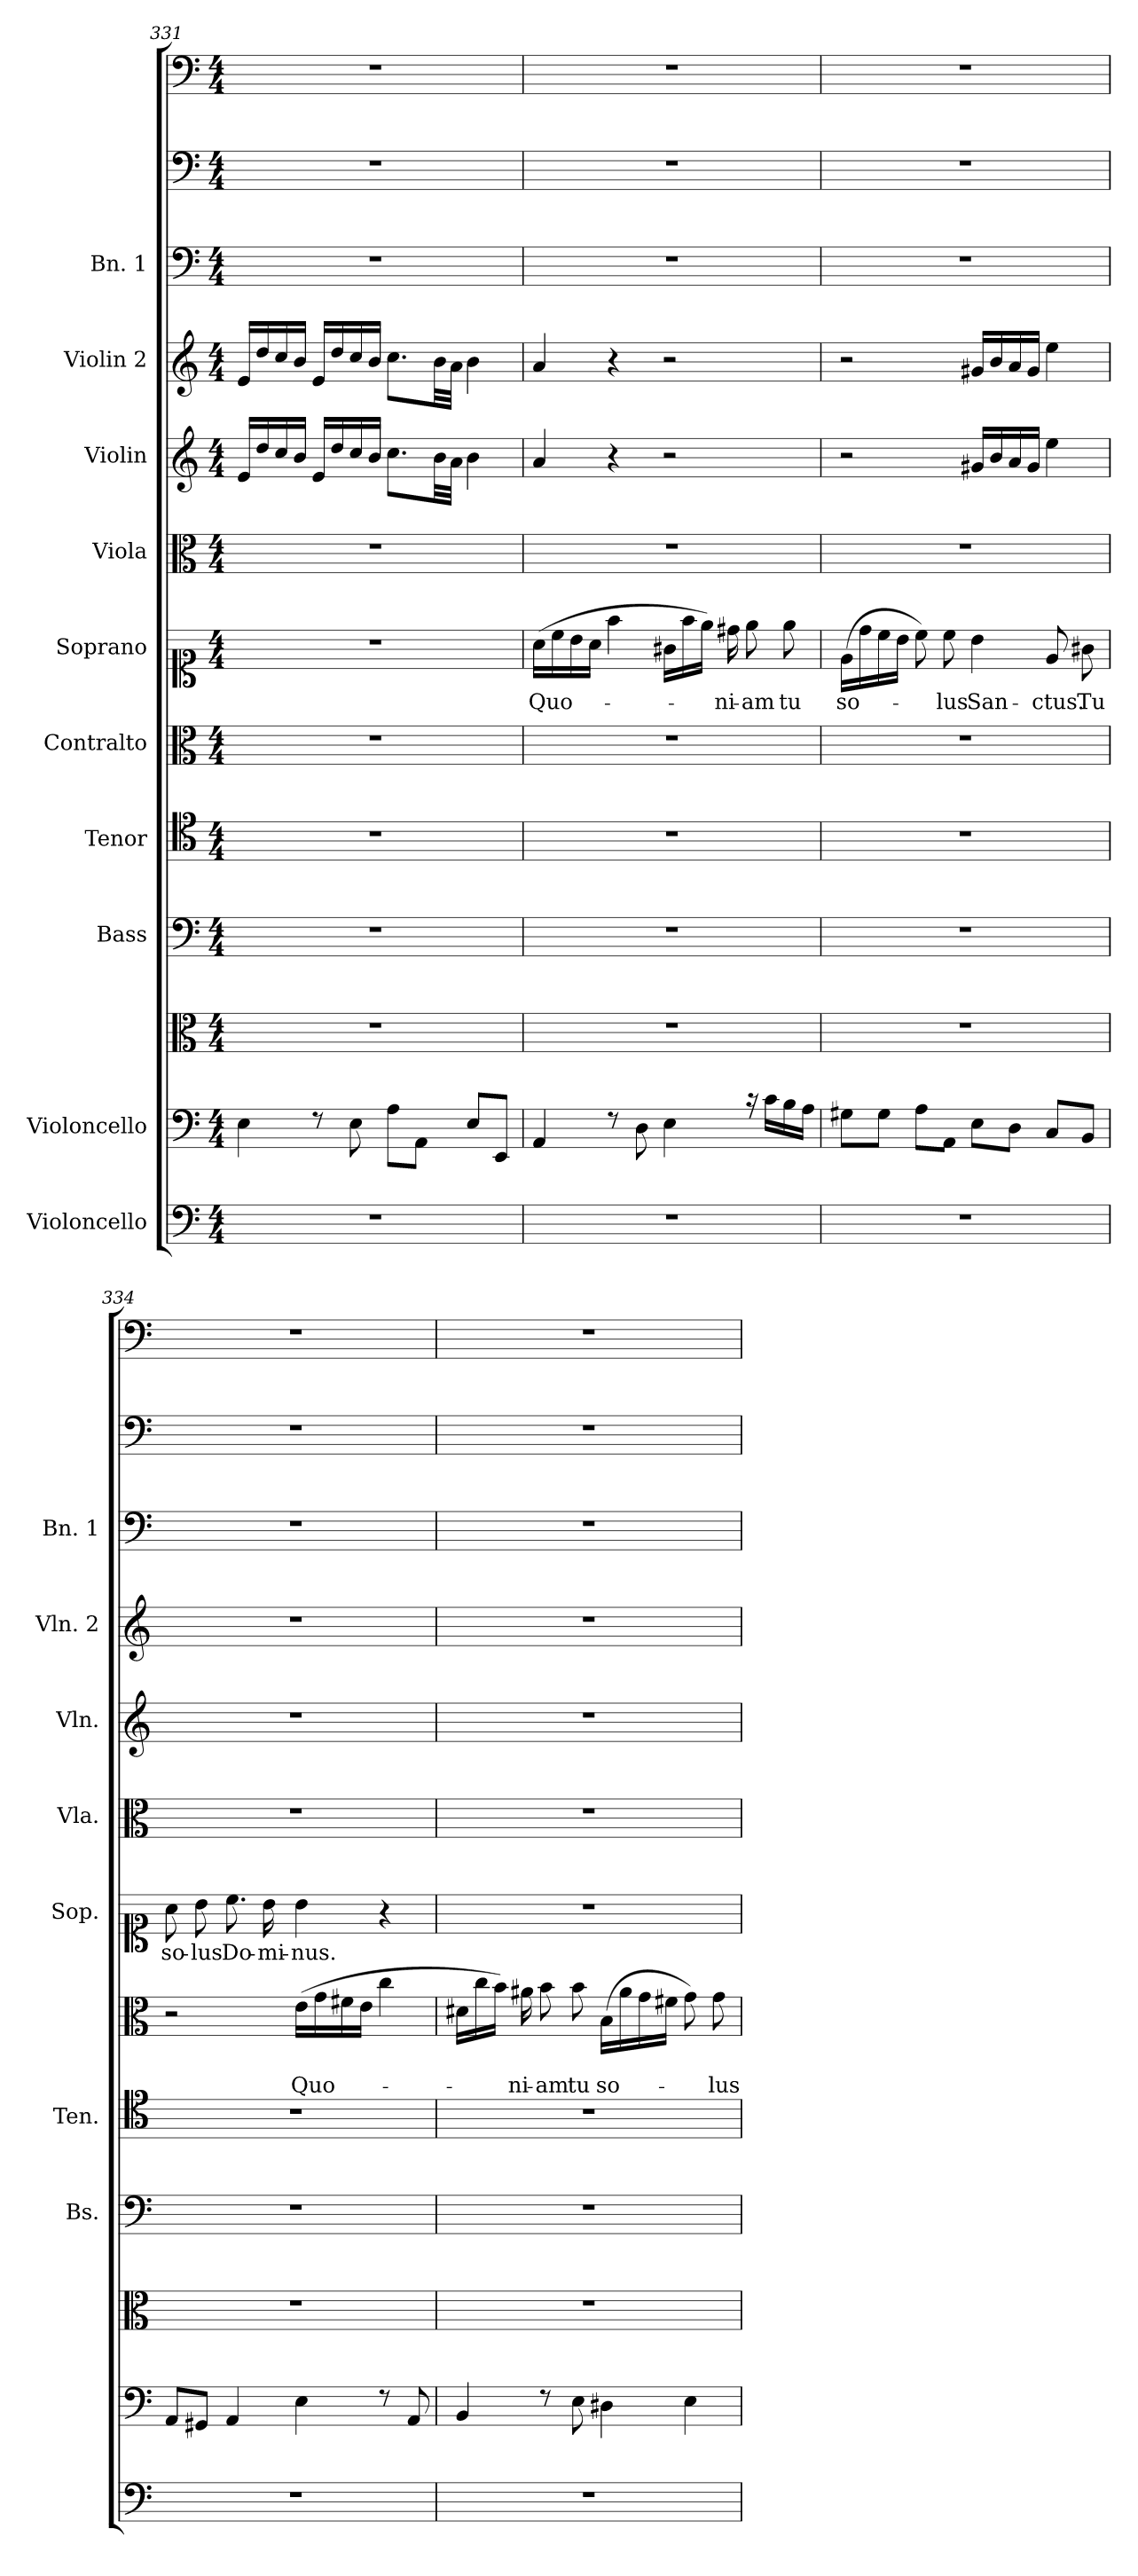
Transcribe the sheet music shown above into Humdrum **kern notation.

**kern	**kern	**kern	**kern	**kern	**kern	**text	**text	**kern	**text	**kern	**kern	**kern	**kern	**kern	**kern
*part13	*part12	*part11	*part10	*part9	*part8	*part8	*part8	*part7	*part7	*part6	*part5	*part4	*part3	*part2	*part1
*staff13	*staff12	*staff11	*staff10	*staff9	*staff8	*staff8	*staff8	*staff7	*staff7	*staff6	*staff5	*staff4	*staff3	*staff2	*staff1
*I"Violoncello	*I"Violoncello	*	*I"Bass	*I"Tenor	*I"Contralto	*	*	*I"Soprano	*	*I"Viola	*I"Violin	*I"Violin 2	*I"Bn. 1	*	*
*	*	*	*I'Bs.	*I'Ten.	*	*	*	*I'Sop.	*	*I'Vla.	*I'Vln.	*I'Vln. 2	*I'Bn. 1	*	*
*clefF4	*clefF4	*clefC3	*clefF4	*clefC4	*clefC3	*	*	*clefC1	*	*clefC3	*clefG2	*clefG2	*clefF4	*clefF4	*clefF4
*	*	*	*	*ITrd7c12	*	*	*	*	*	*	*	*	*	*	*
*k[]	*k[]	*k[]	*k[]	*k[]	*k[]	*	*	*k[]	*	*k[]	*k[]	*k[]	*k[]	*k[]	*k[]
*C:	*C:	*C:	*C:	*C:	*C:	*	*	*C:	*	*C:	*C:	*C:	*C:	*C:	*C:
*M4/4	*M4/4	*M4/4	*M4/4	*M4/4	*M4/4	*	*	*M4/4	*	*M4/4	*M4/4	*M4/4	*M4/4	*M4/4	*M4/4
=331	=331	=331	=331	=331	=331	=331	=331	=331	=331	=331	=331	=331	=331	=331	=331
*	*^	*	*	*	*	*	*	*	*	*	*	*	*	*	*
1r	4E\	1ryy	1r	1r	1r	1r	.	.	1r	.	1r	16e/LL	16e/LL	1r	1r	1r
.	.	.	.	.	.	.	.	.	.	.	.	16dd/	16dd/	.	.	.
.	.	.	.	.	.	.	.	.	.	.	.	16cc/	16cc/	.	.	.
.	.	.	.	.	.	.	.	.	.	.	.	16b/JJ	16b/JJ	.	.	.
.	8r	.	.	.	.	.	.	.	.	.	.	16e/LL	16e/LL	.	.	.
.	.	.	.	.	.	.	.	.	.	.	.	16dd/	16dd/	.	.	.
.	8E\	.	.	.	.	.	.	.	.	.	.	16cc/	16cc/	.	.	.
.	.	.	.	.	.	.	.	.	.	.	.	16b/JJ	16b/JJ	.	.	.
.	8A\L	.	.	.	.	.	.	.	.	.	.	8.cc\L	8.cc\L	.	.	.
.	8AA\J	.	.	.	.	.	.	.	.	.	.	.	.	.	.	.
.	.	.	.	.	.	.	.	.	.	.	.	32b\LL	32b\LL	.	.	.
.	.	.	.	.	.	.	.	.	.	.	.	32a\JJJ	32a\JJJ	.	.	.
.	8E/L	.	.	.	.	.	.	.	.	.	.	4b\	4b\	.	.	.
.	8EE/J	.	.	.	.	.	.	.	.	.	.	.	.	.	.	.
!!LO:PB:g=z
=332	=332	=332	=332	=332	=332	=332	=332	=332	=332	=332	=332	=332	=332	=332	=332	=332
!	!	!	!	!	!	!	!	!	!	!LO:LY:b	!	!	!	!	!	!
1r	4AA/	1ryy	1r	1r	1r	1r	.	.	(>16a\LL	Quo-	1r	4a/	4a/	1r	1r	1r
.	.	.	.	.	.	.	.	.	16cc\	.	.	.	.	.	.	.
.	.	.	.	.	.	.	.	.	16b\	.	.	.	.	.	.	.
.	.	.	.	.	.	.	.	.	16a\JJ	.	.	.	.	.	.	.
.	8r	.	.	.	.	.	.	.	4ff\	.	.	4r	4r	.	.	.
.	8D\	.	.	.	.	.	.	.	.	.	.	.	.	.	.	.
.	4E\	.	.	.	.	.	.	.	16g#X\LL	.	.	2r	2r	.	.	.
.	.	.	.	.	.	.	.	.	16ff\	.	.	.	.	.	.	.
.	.	.	.	.	.	.	.	.	16ee\JJ)	.	.	.	.	.	.	.
!	!	!	!	!	!	!	!	!	!	!LO:LY:b	!	!	!	!	!	!
.	.	.	.	.	.	.	.	.	16dd#X\	-ni-	.	.	.	.	.	.
!	!	!	!	!	!	!	!	!	!	!LO:LY:b	!	!	!	!	!	!
.	16r	.	.	.	.	.	.	.	8ee\	-am	.	.	.	.	.	.
.	16c\LL	.	.	.	.	.	.	.	.	.	.	.	.	.	.	.
!	!	!	!	!	!	!	!	!	!	!LO:LY:b	!	!	!	!	!	!
.	16B\	.	.	.	.	.	.	.	8ee\	tu	.	.	.	.	.	.
.	16A\JJ	.	.	.	.	.	.	.	.	.	.	.	.	.	.	.
=333	=333	=333	=333	=333	=333	=333	=333	=333	=333	=333	=333	=333	=333	=333	=333	=333
!	!	!	!	!	!	!	!	!	!	!LO:LY:b	!	!	!	!	!	!
1r	8G#X\L	1ryy	1r	1r	1r	1r	.	.	(>16e\LL	so-	1r	2r	2r	1r	1r	1r
.	.	.	.	.	.	.	.	.	16dd\	.	.	.	.	.	.	.
.	8G#\J	.	.	.	.	.	.	.	16cc\	.	.	.	.	.	.	.
.	.	.	.	.	.	.	.	.	16b\JJ	.	.	.	.	.	.	.
.	8A\L	.	.	.	.	.	.	.	8cc\)	.	.	.	.	.	.	.
!	!	!	!	!	!	!	!	!	!	!LO:LY:b	!	!	!	!	!	!
.	8AA\J	.	.	.	.	.	.	.	8cc\	-lus	.	.	.	.	.	.
!	!	!	!	!	!	!	!	!	!	!LO:LY:b	!	!	!	!	!	!
.	8E\L	.	.	.	.	.	.	.	4b\	San-	.	16g#X/LL	16g#X/LL	.	.	.
.	.	.	.	.	.	.	.	.	.	.	.	16b/	16b/	.	.	.
.	8D\J	.	.	.	.	.	.	.	.	.	.	16a/	16a/	.	.	.
.	.	.	.	.	.	.	.	.	.	.	.	16g#/JJ	16g#/JJ	.	.	.
!	!	!	!	!	!	!	!	!	!	!LO:LY:b	!	!	!	!	!	!
.	8C/L	.	.	.	.	.	.	.	8e/	-ctus.	.	4ee\	4ee\	.	.	.
!	!	!	!	!	!	!	!	!	!	!LO:LY:b	!	!	!	!	!	!
.	8BB/J	.	.	.	.	.	.	.	8g#X\	Tu	.	.	.	.	.	.
=334	=334	=334	=334	=334	=334	=334	=334	=334	=334	=334	=334	=334	=334	=334	=334	=334
!	!	!	!	!	!	!	!	!	!	!LO:LY:b	!	!	!	!	!	!
1r	8AA/L	1ryy	1r	1r	1r	2r	.	.	8a\	so-	1r	1r	1r	1r	1r	1r
!	!	!	!	!	!	!	!	!	!	!LO:LY:b	!	!	!	!	!	!
.	8GG#X/J	.	.	.	.	.	.	.	8b\	-lus	.	.	.	.	.	.
!	!	!	!	!	!	!	!	!	!	!LO:LY:b	!	!	!	!	!	!
.	4AA/	.	.	.	.	.	.	.	8.cc\	Do-	.	.	.	.	.	.
!	!	!	!	!	!	!	!	!	!	!LO:LY:b	!	!	!	!	!	!
.	.	.	.	.	.	.	.	.	16b\	-mi-	.	.	.	.	.	.
!	!	!	!	!	!	!	!	!LO:LY:b	!	!LO:LY:b	!	!	!	!	!	!
.	4E\	.	.	.	.	(>16e\LL	.	Quo-	4b\	-nus.	.	.	.	.	.	.
.	.	.	.	.	.	16g\	.	.	.	.	.	.	.	.	.	.
.	.	.	.	.	.	16f#X\	.	.	.	.	.	.	.	.	.	.
.	.	.	.	.	.	16e\JJ	.	.	.	.	.	.	.	.	.	.
.	8r	.	.	.	.	4cc\	.	.	4r	.	.	.	.	.	.	.
.	8AA/	.	.	.	.	.	.	.	.	.	.	.	.	.	.	.
!!LO:PB:g=z
=335	=335	=335	=335	=335	=335	=335	=335	=335	=335	=335	=335	=335	=335	=335	=335	=335
1r	4BB/	1ryy	1r	1r	1r	16d#X\LL	.	.	1r	.	1r	1r	1r	1r	1r	1r
.	.	.	.	.	.	16cc\	.	.	.	.	.	.	.	.	.	.
.	.	.	.	.	.	16b\JJ)	.	.	.	.	.	.	.	.	.	.
!	!	!	!	!	!	!	!	!LO:LY:b	!	!	!	!	!	!	!	!
.	.	.	.	.	.	16a#X\	.	-ni-	.	.	.	.	.	.	.	.
!	!	!	!	!	!	!	!	!LO:LY:b	!	!	!	!	!	!	!	!
.	8r	.	.	.	.	8b\	.	-am	.	.	.	.	.	.	.	.
!	!	!	!	!	!	!	!	!LO:LY:b	!	!	!	!	!	!	!	!
.	8E\	.	.	.	.	8b\	.	tu	.	.	.	.	.	.	.	.
!	!	!	!	!	!	!	!	!LO:LY:b	!	!	!	!	!	!	!	!
.	4D#X\	.	.	.	.	(>16B\LL	.	so-	.	.	.	.	.	.	.	.
.	.	.	.	.	.	16a#\	.	.	.	.	.	.	.	.	.	.
.	.	.	.	.	.	16g\	.	.	.	.	.	.	.	.	.	.
.	.	.	.	.	.	16f#X\JJ	.	.	.	.	.	.	.	.	.	.
.	4E\	.	.	.	.	8g\)	.	.	.	.	.	.	.	.	.	.
!	!	!	!	!	!	!	!	!LO:LY:b	!	!	!	!	!	!	!	!
.	.	.	.	.	.	8g\	.	-lus	.	.	.	.	.	.	.	.
*	*v	*v	*	*	*	*	*	*	*	*	*	*	*	*	*	*
=	=	=	=	=	=	=	=	=	=	=	=	=	=	=	=
*-	*-	*-	*-	*-	*-	*-	*-	*-	*-	*-	*-	*-	*-	*-	*-
